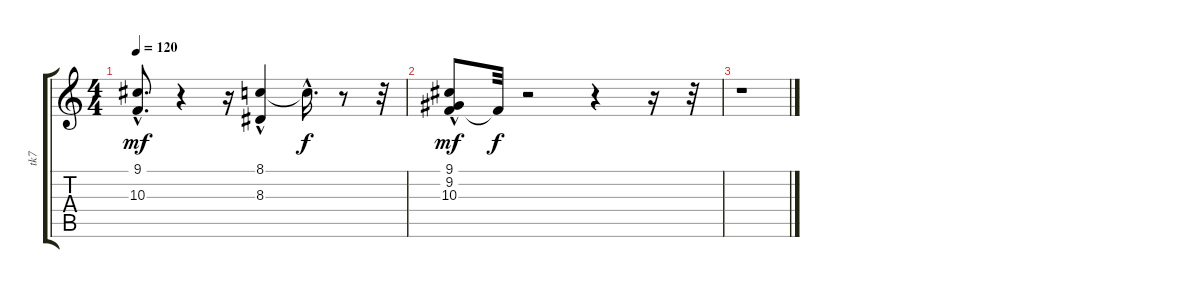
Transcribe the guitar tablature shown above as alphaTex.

\track ("tk7" "tk7") {instrument synthstrings1}
\staff {score tabs}
\tuning (E4 B3 G3 D3 A2 E2) {hide}
\ts (4 4)
\tempo 120
\clef g2
\ks c
(9.1{hac} 10.3{hac}).8{d dy mf} r.4 r.16 (8.1 8.3{hac}).4 8.1{hac t}.16{d dy f} r.8 r.32 |
(9.1{hac} 9.2{hac} 10.3).8{dy mf} 10.3{t}.32{dy f} r.2 r.4 r.16 r.32 |
r.1
